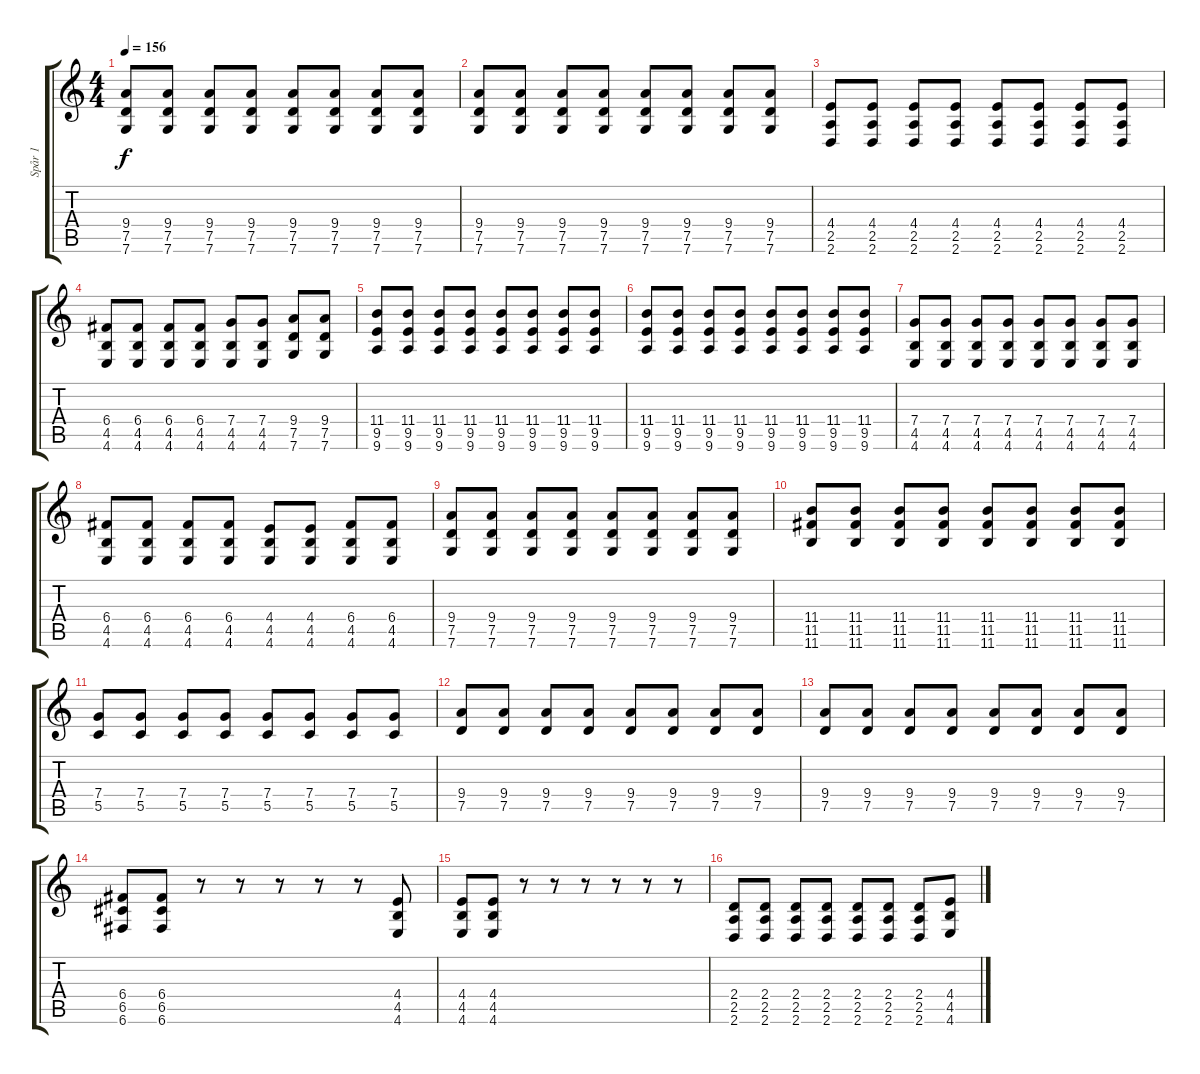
\track ("Spår 1" "Spår 1") {instrument distortionguitar}
\staff {score tabs}
\tuning (D4 A3 F3 C3 G2 C2) {hide}
\ts (4 4)
\tempo 156
\clef g2
\ks c
(9.4 7.5 7.6).8{dy f} (9.4 7.5 7.6).8 (9.4 7.5 7.6).8 (9.4 7.5 7.6).8 (9.4 7.5 7.6).8 (9.4 7.5 7.6).8 (9.4 7.5 7.6).8 (9.4 7.5 7.6).8 |
(9.4 7.5 7.6).8 (9.4 7.5 7.6).8 (9.4 7.5 7.6).8 (9.4 7.5 7.6).8 (9.4 7.5 7.6).8 (9.4 7.5 7.6).8 (9.4 7.5 7.6).8 (9.4 7.5 7.6).8 |
(4.4 2.5 2.6).8 (4.4 2.5 2.6).8 (4.4 2.5 2.6).8 (4.4 2.5 2.6).8 (4.4 2.5 2.6).8 (4.4 2.5 2.6).8 (4.4 2.5 2.6).8 (4.4 2.5 2.6).8 |
(6.4 4.5 4.6).8 (6.4 4.5 4.6).8 (6.4 4.5 4.6).8 (6.4 4.5 4.6).8 (7.4 4.5 4.6).8 (7.4 4.5 4.6).8 (9.4 7.5 7.6).8 (9.4 7.5 7.6).8 |
(11.4 9.5 9.6).8 (11.4 9.5 9.6).8 (11.4 9.5 9.6).8 (11.4 9.5 9.6).8 (11.4 9.5 9.6).8 (11.4 9.5 9.6).8 (11.4 9.5 9.6).8 (11.4 9.5 9.6).8 |
(11.4 9.5 9.6).8 (11.4 9.5 9.6).8 (11.4 9.5 9.6).8 (11.4 9.5 9.6).8 (11.4 9.5 9.6).8 (11.4 9.5 9.6).8 (11.4 9.5 9.6).8 (11.4 9.5 9.6).8 |
(7.4 4.5 4.6).8 (7.4 4.5 4.6).8 (7.4 4.5 4.6).8 (7.4 4.5 4.6).8 (7.4 4.5 4.6).8 (7.4 4.5 4.6).8 (7.4 4.5 4.6).8 (7.4 4.5 4.6).8 |
(6.4 4.5 4.6).8 (6.4 4.5 4.6).8 (6.4 4.5 4.6).8 (6.4 4.5 4.6).8 (4.4 4.5 4.6).8 (4.4 4.5 4.6).8 (6.4 4.5 4.6).8 (6.4 4.5 4.6).8 |
(9.4 7.5 7.6).8 (9.4 7.5 7.6).8 (9.4 7.5 7.6).8 (9.4 7.5 7.6).8 (9.4 7.5 7.6).8 (9.4 7.5 7.6).8 (9.4 7.5 7.6).8 (9.4 7.5 7.6).8 |
(11.4 11.5 11.6).8 (11.4 11.5 11.6).8 (11.4 11.5 11.6).8 (11.4 11.5 11.6).8 (11.4 11.5 11.6).8 (11.4 11.5 11.6).8 (11.4 11.5 11.6).8 (11.4 11.5 11.6).8 |
(7.4 5.5).8 (7.4 5.5).8 (7.4 5.5).8 (7.4 5.5).8 (7.4 5.5).8 (7.4 5.5).8 (7.4 5.5).8 (7.4 5.5).8 |
(9.4 7.5).8 (9.4 7.5).8 (9.4 7.5).8 (9.4 7.5).8 (9.4 7.5).8 (9.4 7.5).8 (9.4 7.5).8 (9.4 7.5).8 |
(9.4 7.5).8 (9.4 7.5).8 (9.4 7.5).8 (9.4 7.5).8 (9.4 7.5).8 (9.4 7.5).8 (9.4 7.5).8 (9.4 7.5).8 |
(6.4 6.5 6.6).8 (6.4 6.5 6.6).8 r.8 r.8 r.8 r.8 r.8 (4.4 4.5 4.6).8 |
(4.4 4.5 4.6).8 (4.4 4.5 4.6).8 r.8 r.8 r.8 r.8 r.8 r.8 |
(2.4 2.5 2.6).8 (2.4 2.5 2.6).8 (2.4 2.5 2.6).8 (2.4 2.5 2.6).8 (2.4 2.5 2.6).8 (2.4 2.5 2.6).8 (2.4 2.5 2.6).8 (4.4 4.5 4.6).8
